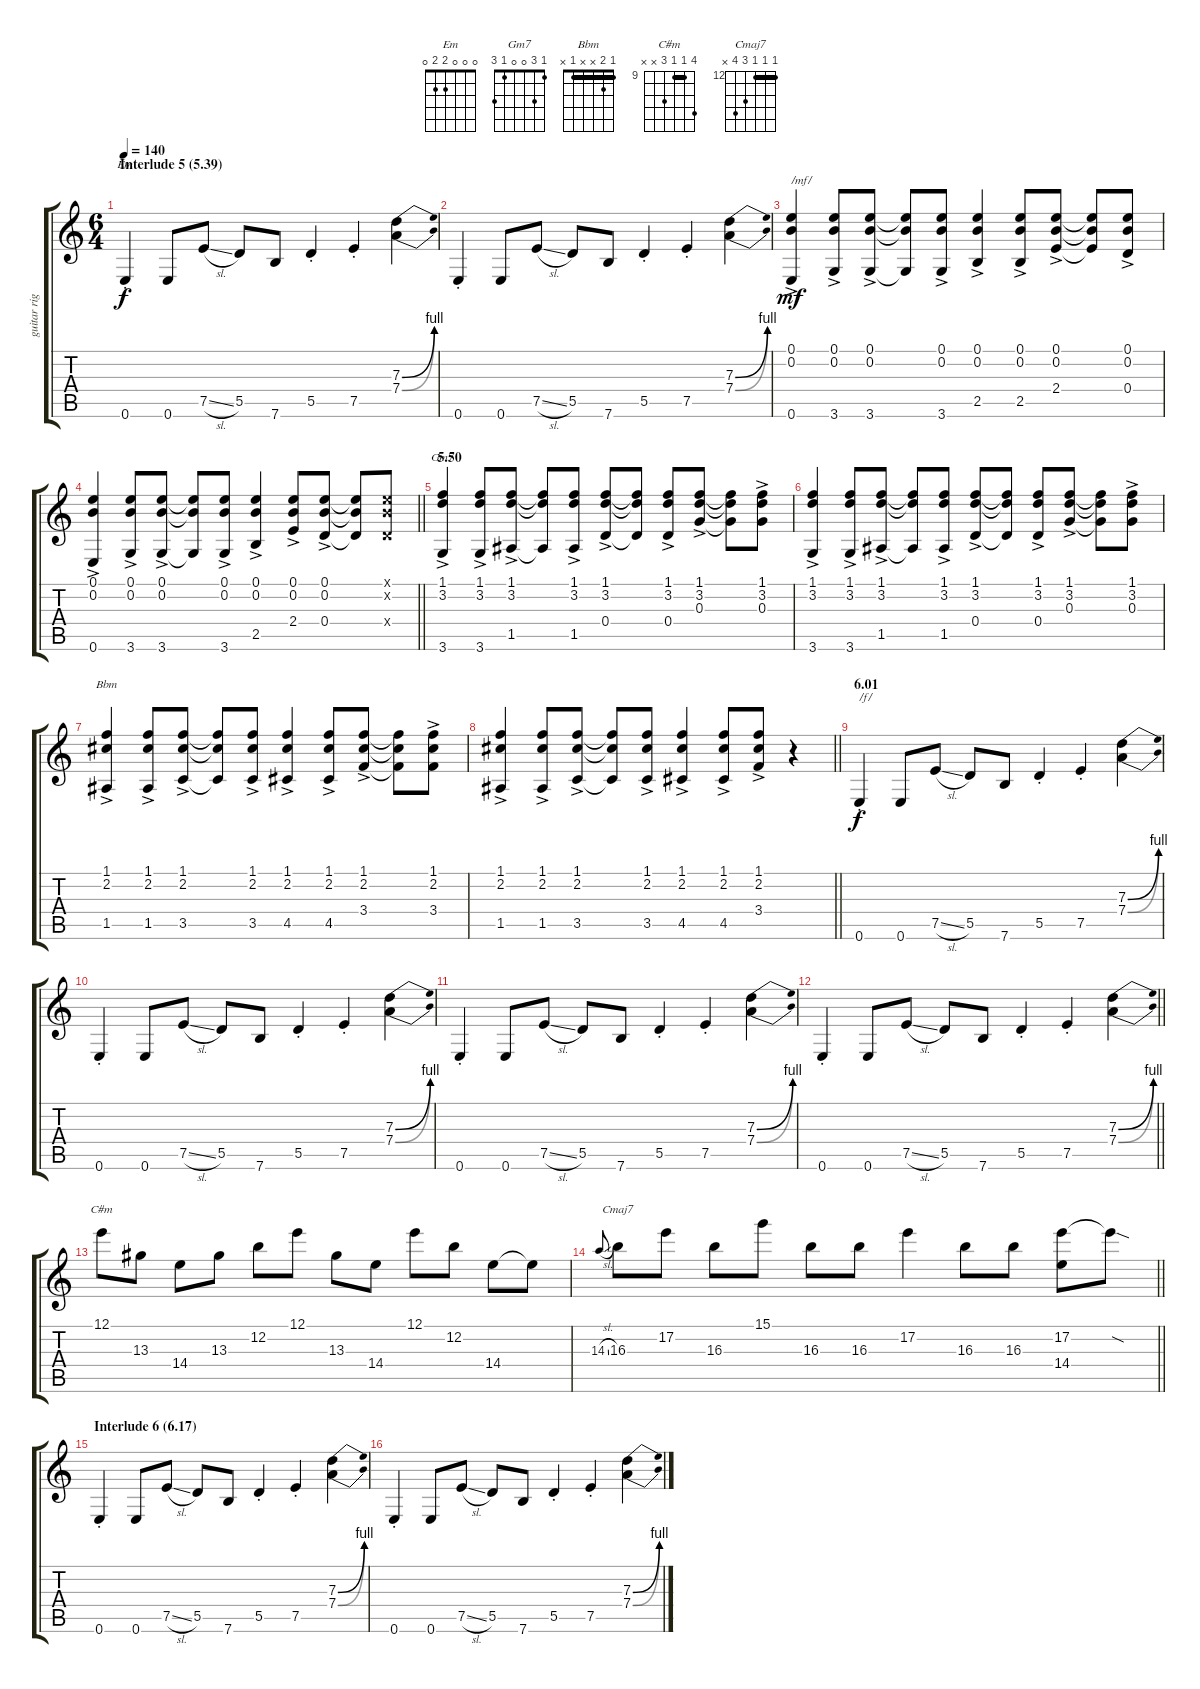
\track ("guitar right" "guitar rig") {instrument distortionguitar}
\staff {score tabs}
\tuning (E4 B3 G3 D3 A2 E2) {hide}
\chord ("Em" 0 0 0 2 2 0)
\chord ("Gm7" 1 3 0 0 1 3)
\chord ("Bbm" 1 2 x x 1 x) {barre 1}
\chord ("C#m" 12 9 9 11 x x) {firstfret 9 barre 9}
\chord ("Cmaj7" 12 12 12 14 15 x) {firstfret 12 barre 12}
\ts (6 4)
\section ("" "Interlude 5 (5.39)")
\tempo 140
\clef g2
\ks c
0.6{st}.4{ch "Em" dy f} 0.6.8 7.5{sl}.8 5.5.8 7.6.8 5.5{st}.4 7.5{st}.4 (7.3{be (bend 0 0 60 4)} 7.4{be (bend 0 0 60 4)}).4 |
0.6{st}.4 0.6.8 7.5{sl}.8 5.5.8 7.6.8 5.5{st}.4 7.5{st}.4 (7.3{be (bend 0 0 60 4)} 7.4{be (bend 0 0 60 4)}).4 |
(0.1 0.2 0.6{ac}).4{txt "/mf/" dy mf} (0.1 0.2 3.6{ac}).8 (0.1 0.2 3.6{ac}).8 (0.1{t} 0.2{t} 3.6{t}).8 (0.1 0.2 3.6{ac}).8 (0.1 0.2 2.5{ac}).4 (0.1 0.2 2.5{ac}).8 (0.1 0.2 2.4{ac}).8 (0.1{t} 0.2{t} 2.4{t}).8 (0.1 0.2 0.4{ac}).8 |
\barLineRight lightlight
(0.1 0.2 0.6{ac}).4 (0.1 0.2 3.6{ac}).8 (0.1 0.2 3.6{ac}).8 (0.1{t} 0.2{t} 3.6{t}).8 (0.1 0.2 3.6{ac}).8 (0.1 0.2 2.5{ac}).4 (0.1 0.2 2.4{ac}).8 (0.1 0.2 0.4{ac}).8 (0.1{t} 0.2{t} 0.4{t}).8 (0.1{x} 0.2{x} 0.4{x}).8 |
\section ("" "5.50")
(1.1 3.2 3.6{ac}).4{ch "Gm7"} (1.1 3.2 3.6{ac}).8 (1.1 3.2 1.5{ac}).8 (1.1{t} 3.2{t} 1.5{t}).8 (1.1 3.2 1.5{ac}).8 (1.1 3.2 0.4{ac}).8 (1.1{t} 3.2{t} 0.4{t}).8 (1.1 3.2 0.4{ac}).8 (1.1 3.2 0.3{ac}).8 (1.1{t} 3.2{t} 0.3{t}).8 (1.1 3.2 0.3{ac}).8 |
(1.1 3.2 3.6{ac}).4 (1.1 3.2 3.6{ac}).8 (1.1 3.2 1.5{ac}).8 (1.1{t} 3.2{t} 1.5{t}).8 (1.1 3.2 1.5{ac}).8 (1.1 3.2 0.4{ac}).8 (1.1{t} 3.2{t} 0.4{t}).8 (1.1 3.2 0.4{ac}).8 (1.1 3.2 0.3{ac}).8 (1.1{t} 3.2{t} 0.3{t}).8 (1.1 3.2 0.3{ac}).8 |
(1.1 2.2 1.5{ac}).4{ch "Bbm"} (1.1 2.2 1.5{ac}).8 (1.1 2.2 3.5{ac}).8 (1.1{t} 2.2{t} 3.5{t}).8 (1.1 2.2 3.5{ac}).8 (1.1 2.2 4.5{ac}).4 (1.1 2.2 4.5{ac}).8 (1.1 2.2 3.4{ac}).8 (1.1{t} 2.2{t} 3.4{t}).8 (1.1 2.2 3.4{ac}).8 |
\barLineRight lightlight
(1.1 2.2 1.5{ac}).4 (1.1 2.2 1.5{ac}).8 (1.1 2.2 3.5{ac}).8 (1.1{t} 2.2{t} 3.5{t}).8 (1.1 2.2 3.5{ac}).8 (1.1 2.2 4.5{ac}).4 (1.1 2.2 4.5{ac}).8 (1.1 2.2 3.4{ac}).8 r.4 |
\section ("" "6.01")
0.6{st}.4{txt "/f/" dy f} 0.6.8 7.5{sl}.8 5.5.8 7.6.8 5.5{st}.4 7.5{st}.4 (7.3{be (bend 0 0 60 4)} 7.4{be (bend 0 0 60 4)}).4 |
0.6{st}.4 0.6.8 7.5{sl}.8 5.5.8 7.6.8 5.5{st}.4 7.5{st}.4 (7.3{be (bend 0 0 60 4)} 7.4{be (bend 0 0 60 4)}).4 |
0.6{st}.4 0.6.8 7.5{sl}.8 5.5.8 7.6.8 5.5{st}.4 7.5{st}.4 (7.3{be (bend 0 0 60 4)} 7.4{be (bend 0 0 60 4)}).4 |
\barLineRight lightlight
0.6{st}.4 0.6.8 7.5{sl}.8 5.5.8 7.6.8 5.5{st}.4 7.5{st}.4 (7.3{be (bend 0 0 60 4)} 7.4{be (bend 0 0 60 4)}).4 |
12.1.8{ch "C#m"} 13.3.8 14.4.8 13.3.8 12.2.8 12.1.8 13.3.8 14.4.8 12.1.8 12.2.8 14.4.8 14.4{t}.8 |
\barLineRight lightlight
14.3{sl}.8{gr onbeat} 16.3.8{ch "Cmaj7"} 17.2.8 16.3.8 15.1.8 16.3.8 16.3.8 17.2.4 16.3.8 16.3.8 (17.2 14.4).8 17.2{sod t}.8 |
\section ("" "Interlude 6 (6.17)")
0.6{st}.4 0.6.8 7.5{sl}.8 5.5.8 7.6.8 5.5{st}.4 7.5{st}.4 (7.3{be (bend 0 0 60 4)} 7.4{be (bend 0 0 60 4)}).4 |
0.6{st}.4 0.6.8 7.5{sl}.8 5.5.8 7.6.8 5.5{st}.4 7.5{st}.4 (7.3{be (bend 0 0 60 4)} 7.4{be (bend 0 0 60 4)}).4
